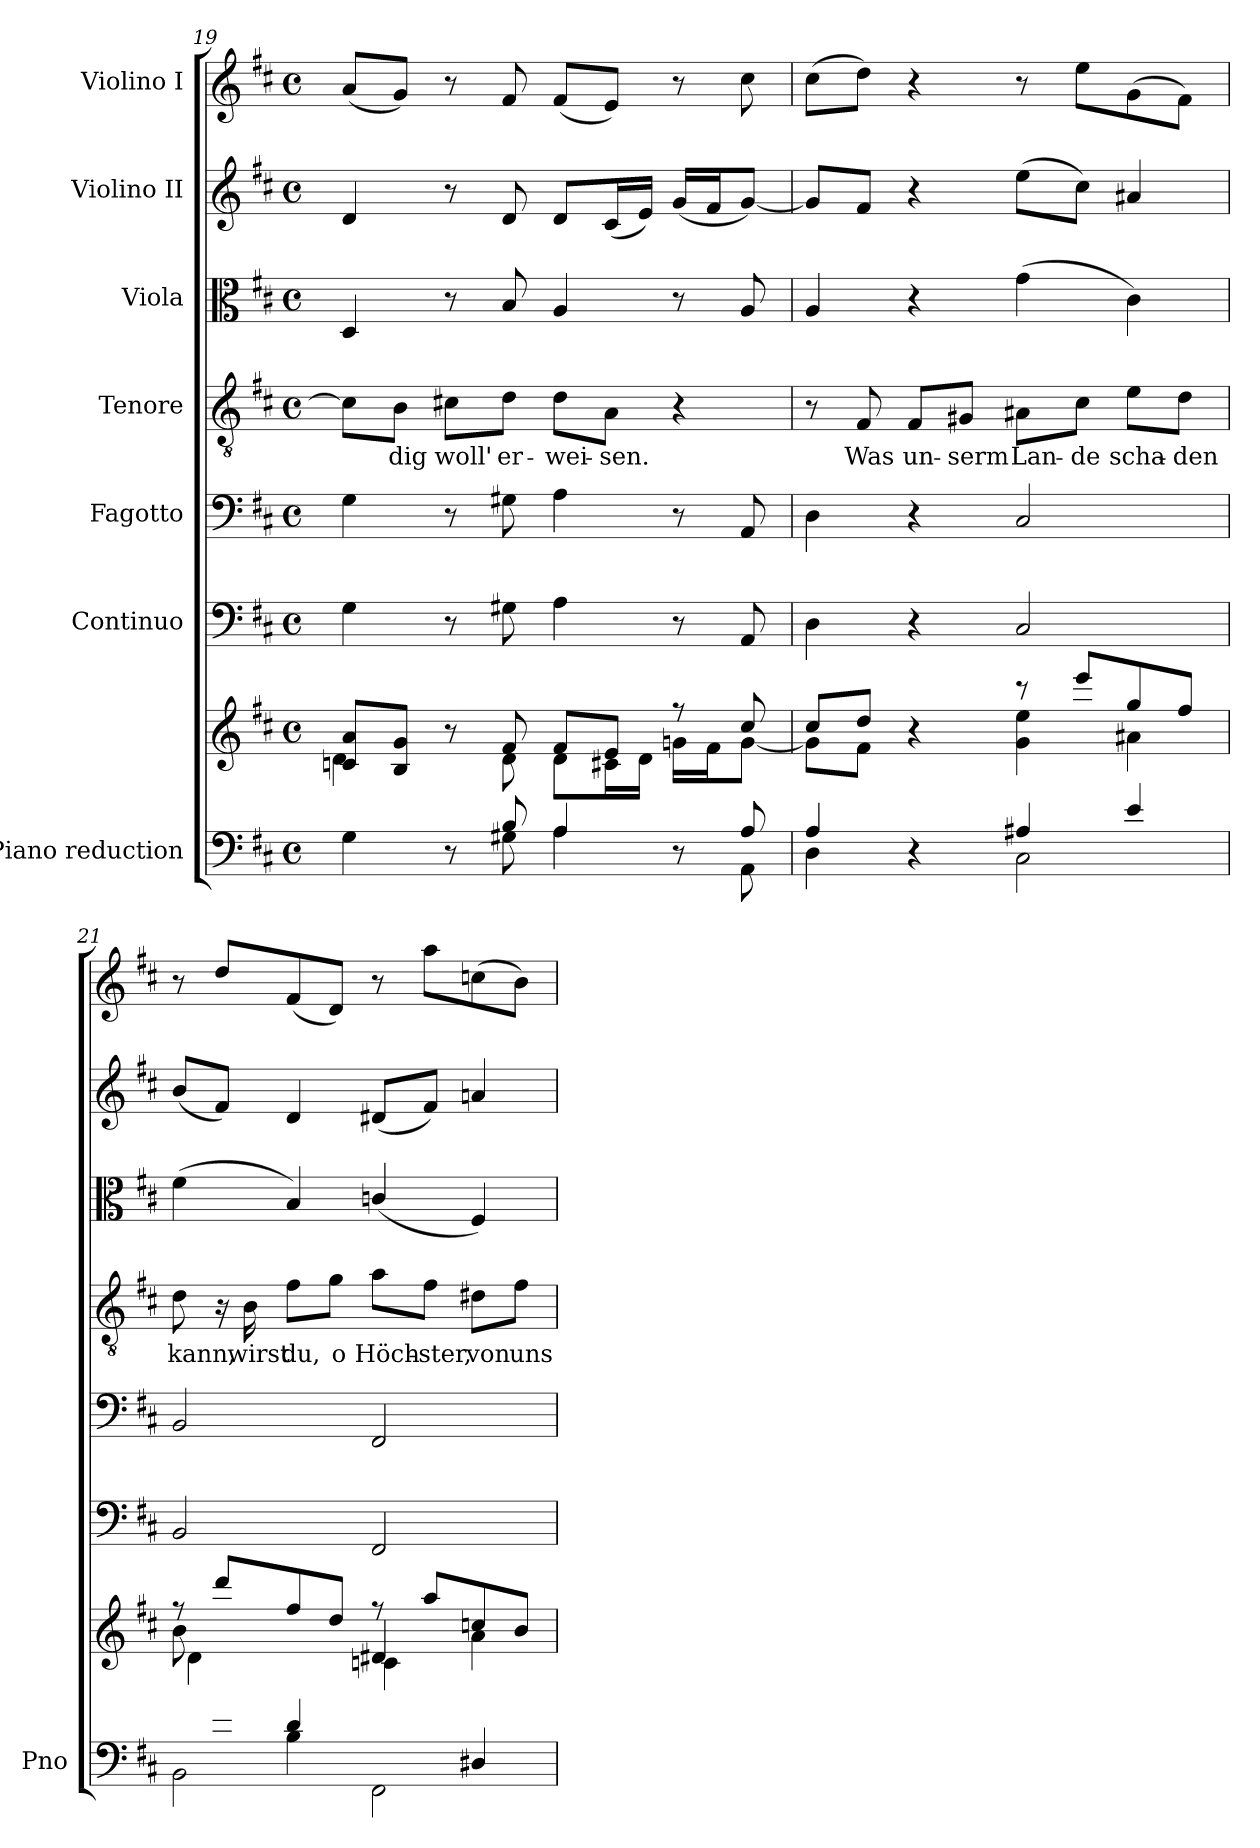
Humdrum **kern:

**kern	**kern	**kern	**kern	**kern	**text	**kern	**kern	**kern
*part7	*part7	*part6	*part5	*part4	*part4	*part3	*part2	*part1
*staff8	*staff7	*staff6	*staff5	*staff4	*staff4	*staff3	*staff2	*staff1
*I"Piano reduction	*	*I"Continuo	*I"Fagotto	*I"Tenore	*	*I"Viola	*I"Violino II	*I"Violino I
*I'Pno	*	*	*	*	*	*	*	*
!!LO:LB:g=z
*clefF4	*clefG2	*clefF4	*clefF4	*clefGv2	*	*clefC3	*clefG2	*clefG2
*k[f#c#]	*k[f#c#]	*k[f#c#]	*k[f#c#]	*k[f#c#]	*	*k[f#c#]	*k[f#c#]	*k[f#c#]
*M4/4	*M4/4	*M4/4	*M4/4	*M4/4	*	*M4/4	*M4/4	*M4/4
*met(c)	*met(c)	*met(c)	*met(c)	*met(c)	*	*met(c)	*met(c)	*met(c)
=19	=19	=19	=19	=19	=19	=19	=19	=19
*^	*^	*	*	*	*	*	*	*
4ryy	4G\	8cn/ 8a/L	4d\	4G\	4G\	8c\L]	.	4D/	4d/	(<8a/L
!	!	!	!	!	!	!	!LO:LY:b	!	!	!
.	.	8B/ 8g/J	.	.	.	8B\J	-dig	.	.	8g/J)
!	!	!	!	!	!	!	!LO:LY:b	!	!	!
8r	8ryy	8r	8ryy	8r	8r	8c#X\L	woll'	8r	8r	8r
!	!	!	!	!	!	!	!LO:LY:b	!	!	!
8B/	8G#X\	8f#/	8d\	8G#X\	8G#X\	8d\J	er-	8B/	8d/	8f#/
!	!	!	!	!	!	!	!LO:LY:b	!	!	!
4A/	4A\	8f#/L	8d\L	4A\	4A\	8d\L	wei-	4A/	8d/L	(<8f#/L
!	!	!	!	!	!	!	!LO:LY:b	!	!	!
.	.	8e/J	16c#X\L	.	.	8A\J	sen.	.	(<16c#/L	8e/J)
.	.	.	16d\JJ	.	.	.	.	.	16e/JJ)	.
8r	8ryy	8rff	16gn\LL	8r	8r	4r	.	8r	(<16g/LL	8r
.	.	.	16f#\J	.	.	.	.	.	16f#/J	.
8A/	8AA\	8cc#/	[8g\J	8AA/	8AA/	.	.	8A/	[8g/J)	8cc#\
=20	=20	=20	=20	=20	=20	=20	=20	=20	=20	=20
4A/	4D\	8cc#/L	8g\L]	4D\	4D\	8r	.	4A/	8g/L]	(>8cc#\L
!	!	!	!	!	!	!	!LO:LY:b	!	!	!
.	.	8dd/J	8f#\J	.	.	8F#/	Was	.	8f#/J	8dd\J)
!	!	!	!	!	!	!	!LO:LY:b	!	!	!
4r	4ryy	4r	4ryy	4r	4r	8F#/L	un-	4r	4r	4r
!	!	!	!	!	!	!	!LO:LY:b	!	!	!
.	.	.	.	.	.	8G#X/J	serm	.	.	.
!	!	!	!	!	!	!	!LO:LY:b	!	!	!
4A#X/	2C#\	8rccc	4g\ 4ee\	2C#/	2C#/	8A#X\L	Lan-	(>4g\	(>8ee\L	8r
!	!	!	!	!	!	!	!LO:LY:b	!	!	!
.	.	8eee/L	.	.	.	8c#\J	de	.	8cc#\J)	8ee\L
!	!	!	!	!	!	!	!LO:LY:b	!	!	!
4e/	.	8gg/	4a#X\	.	.	8e\L	scha-	4c#\)	4a#X/	(>8g\
!	!	!	!	!	!	!	!LO:LY:b	!	!	!
.	.	8ff#/J	.	.	.	8d\J	den	.	.	8f#\J)
=21	=21	=21	=21	=21	=21	=21	=21	=21	=21	=21
*	*^	*	*^	*	*	*	*	*	*	*
!	!	!	!	!	!	!	!	!	!LO:LY:b	!	!	!
8ryy	4ryy	2BB\	8rff	8b\L	4d\	2BB/	2BB/	8d\	kann,	(>4f#\	(<8b/L	8r
8f#/J	.	.	8ddd/L	4.ryy	.	.	.	16r	.	.	8f#/J)	8dd/L
!	!	!	!	!	!	!	!	!	!LO:LY:b	!	!	!
.	.	.	.	.	.	.	.	16B\	wirst	.	.	.
!	!	!	!	!	!	!	!	!	!LO:LY:b	!	!	!
4d/	4B\	.	8ff#/	.	4ryy	.	.	8f#\L	du,	4B/)	4d/	(<8f#/
!	!	!	!	!	!	!	!	!	!LO:LY:b	!	!	!
.	.	.	8dd/J	.	.	.	.	8g\J	o	.	.	8d/J)
!	!	!	!	!	!	!	!	!	!LO:LY:b	!	!	!
2ryy	4ryy	2FF#\	8rff	4d#X/	4cn\	2FF#/	2FF#/	8a\L	Höch-	(<4cn/	(<8d#X/L	8r
!	!	!	!	!	!	!	!	!	!LO:LY:b	!	!	!
.	.	.	8aa/L	.	.	.	.	8f#\J	ster,	.	8f#/J)	8aa\L
!	!	!	!	!	!	!	!	!	!LO:LY:b	!	!	!
.	4D#X/	.	8ccn/	4a\	4ryy	.	.	8d#X\L	von	4F#/)	4an/	(>8ccn\
!	!	!	!	!	!	!	!	!	!LO:LY:b	!	!	!
.	.	.	8b/J	.	.	.	.	8f#\J	uns	.	.	8b\J)
*v	*v	*v	*	*	*	*	*	*	*	*	*	*
*	*v	*v	*v	*	*	*	*	*	*	*
=	=	=	=	=	=	=	=	=
*-	*-	*-	*-	*-	*-	*-	*-	*-
